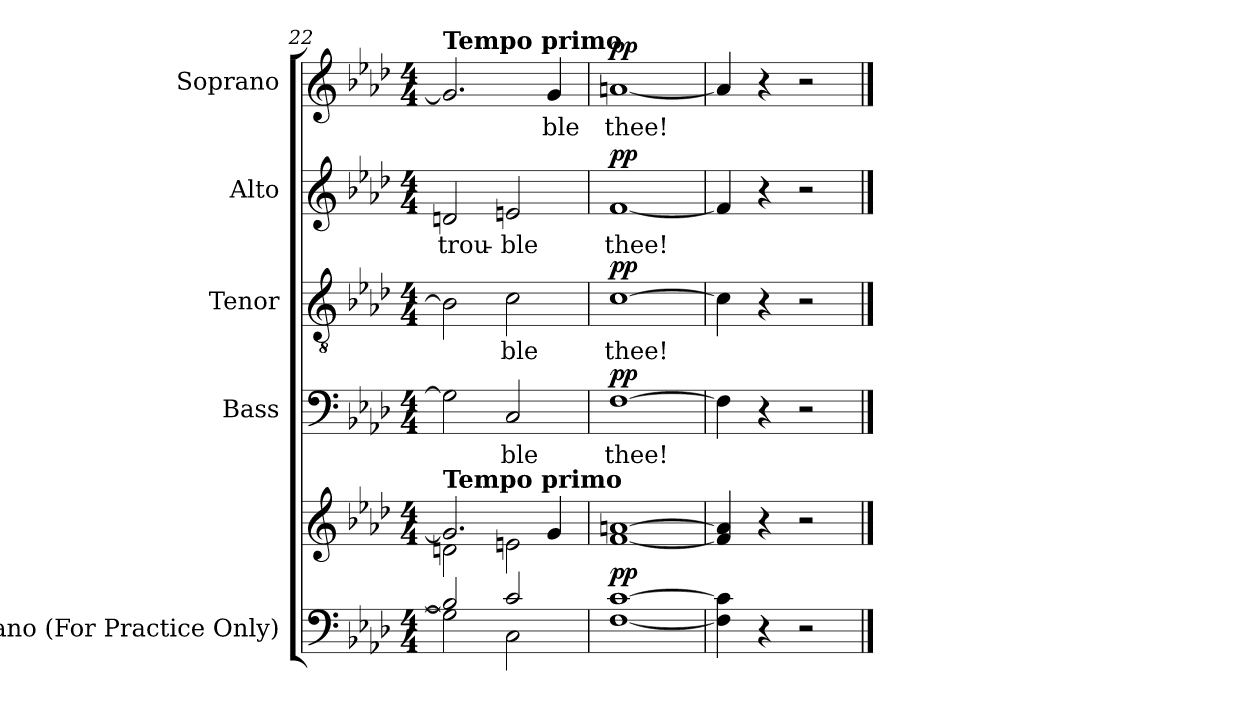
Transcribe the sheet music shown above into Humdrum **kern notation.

**kern	**kern	**dynam	**kern	**text	**dynam	**kern	**text	**dynam	**kern	**text	**dynam	**kern	**text	**dynam
*part5	*part5	*part5	*part4	*part4	*part4	*part3	*part3	*part3	*part2	*part2	*part2	*part1	*part1	*part1
*staff6	*staff5	*staff5/6	*staff4	*staff4	*staff4	*staff3	*staff3	*staff3	*staff2	*staff2	*staff2	*staff1	*staff1	*staff1
*I"Piano (For Practice Only)	*	*	*I"Bass	*	*	*I"Tenor	*	*	*I"Alto	*	*	*I"Soprano	*	*
*I'Pno.	*	*	*I'B.	*	*	*I'T.	*	*	*I'A.	*	*	*I'S.	*	*
*clefF4	*clefG2	*	*clefF4	*	*	*clefGv2	*	*	*clefG2	*	*	*clefG2	*	*
*	*	*	*	*	*	*ITrd7c12	*	*	*	*	*	*	*	*
*k[b-e-a-d-]	*k[b-e-a-d-]	*	*k[b-e-a-d-]	*	*	*k[b-e-a-d-]	*	*	*k[b-e-a-d-]	*	*	*k[b-e-a-d-]	*	*
*A-:	*A-:	*	*A-:	*	*	*A-:	*	*	*A-:	*	*	*A-:	*	*
*M4/4	*M4/4	*	*M4/4	*	*	*M4/4	*	*	*M4/4	*	*	*M4/4	*	*
=22	=22	=22	=22	=22	=22	=22	=22	=22	=22	=22	=22	=22	=22	=22
*^	*^	*	*	*	*	*	*	*	*	*	*	*	*	*
!	!	!	!	!	!	!	!	!	!	!	!	!	!	!LO:TX:a:B:t=Tempo primo	!	!
!	!	!LO:TX:a:B:t=Tempo primo	!	!	!	!	!	!	!	!	!	!	!	!	!	!
!	!	!	!	!	!	!	!	!	!	!	!	!LO:LY:b:color=#000000	!	!	!	!
2B-i/]	2Gi\]	2.gi/]	2dni\	.	2Gi\]	.	.	2BB-i\]	.	.	2dni/	trou-	.	2.gi/]	.	.
!	!	!	!	!	!	!LO:LY:b:color=#000000	!	!	!	!	!	!	!	!	!	!
!	!	!	!	!	!	!	!	!	!LO:LY:b:color=#000000	!	!	!	!	!	!	!
!	!	!	!	!	!	!	!	!	!	!	!	!LO:LY:b:color=#000000	!	!	!	!
2ci/	2Ci\	.	2eni\	.	2Ci/	-ble	.	2Ci\	-ble	.	2eni/	-ble	.	.	.	.
!	!	!	!	!	!	!	!	!	!	!	!	!	!	!	!LO:LY:b:color=#000000	!
.	.	4gi/	.	.	.	.	.	.	.	.	.	.	.	4gi/	-ble	.
*v	*v	*	*	*	*	*	*	*	*	*	*	*	*	*	*	*
*	*v	*v	*	*	*	*	*	*	*	*	*	*	*	*	*
=23	=23	=23	=23	=23	=23	=23	=23	=23	=23	=23	=23	=23	=23	=23
!	!	!	!	!LO:LY:b:color=#000000	!	!	!	!	!	!	!	!	!	!
!	!	!	!	!	!	!	!LO:LY:b:color=#000000	!	!	!	!	!	!	!
!	!	!	!	!	!	!	!	!	!	!LO:LY:b:color=#000000	!	!	!	!
!	!	!	!	!	!	!	!	!	!	!	!	!	!LO:LY:b:color=#000000	!
[<1Fi [>1ci	[<1fi [>1ani	pp	[>1Fi	thee!	pp	[>1Ci	thee!	pp	[<1fi	thee!	pp	[<1ani	thee!	pp
=24	=24	=24	=24	=24	=24	=24	=24	=24	=24	=24	=24	=24	=24	=24
4Fi\] 4ci]	4fi/] 4ai]	.	4Fi\]	.	.	4Ci\]	.	.	4fi/]	.	.	4ai/]	.	.
4r	4r	.	4r	.	.	4r	.	.	4r	.	.	4r	.	.
2r	2r	.	2r	.	.	2r	.	.	2r	.	.	2r	.	.
==	==	==	==	==	==	==	==	==	==	==	==	==	==	==
*-	*-	*-	*-	*-	*-	*-	*-	*-	*-	*-	*-	*-	*-	*-
